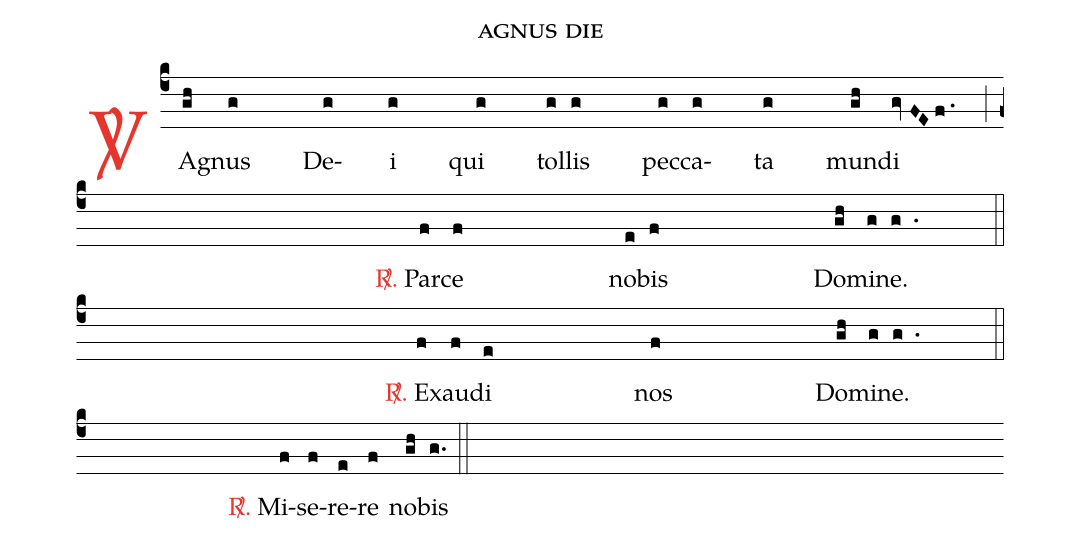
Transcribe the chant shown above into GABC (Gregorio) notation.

name: agnus die;
%%
(c4)<c><sp>V/</sp></c> A(gh)gnus(g) De(g)i(g) qui(g) tol(g)lis(g) pec(g)ca(g)ta(g) mun(gh)di(gvFEf.) (;z)
(/[40]) <c><sp>R/</sp>.</c> Par(f)ce(f) no(e)bis(f) Do(gh)mi(g)ne.(g.) (::z-)
(/[40]) <c><sp>R/</sp>.</c> Ex(f)au(f)di(e) nos(f) Do(gh)mi(g)ne.(g.) (::z-)
(/[40]) <c><sp>R/</sp>.</c> Mi(f)se(f)re(e)re(f) no(gh)bis(g.) (::)
